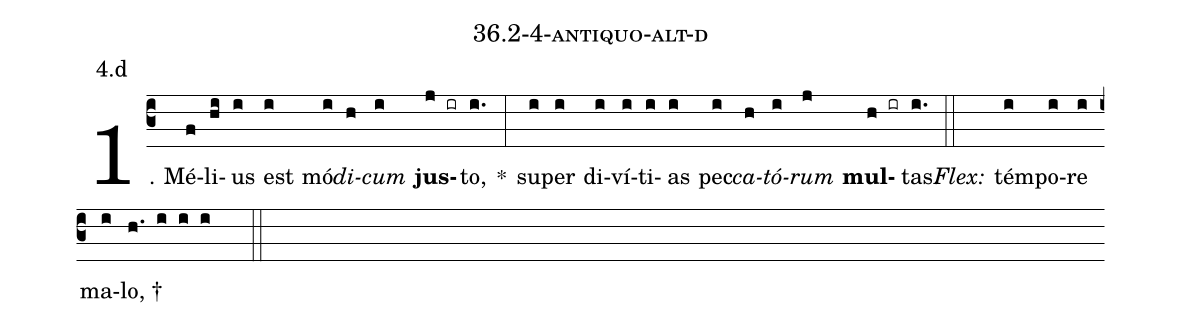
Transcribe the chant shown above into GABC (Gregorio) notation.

name: 36.2-4-antiquo-alt-d;
annotation: 4.d;
%%
(c3)1. Mé(f)li(hi)us(i) est(i) mó(i)<i>di</i>(h)<i>cum</i>(i) <b>jus</b>(j ir)to,(i.) *(:) su(i)per(i) di(i)ví(i)ti(i)as(i) pec(i)<i>ca</i>(h)<i>tó</i>(i)<i>rum</i>(j) <b>mul</b>(h ir)tas.(i.) (::)
<i>Flex:</i>()  tém(i)po(i)re(i) ma(i)lo, †(h. i i i  ::)

%E(i) u(h) o(i) u(j) a(h) e.(i.) (::)
